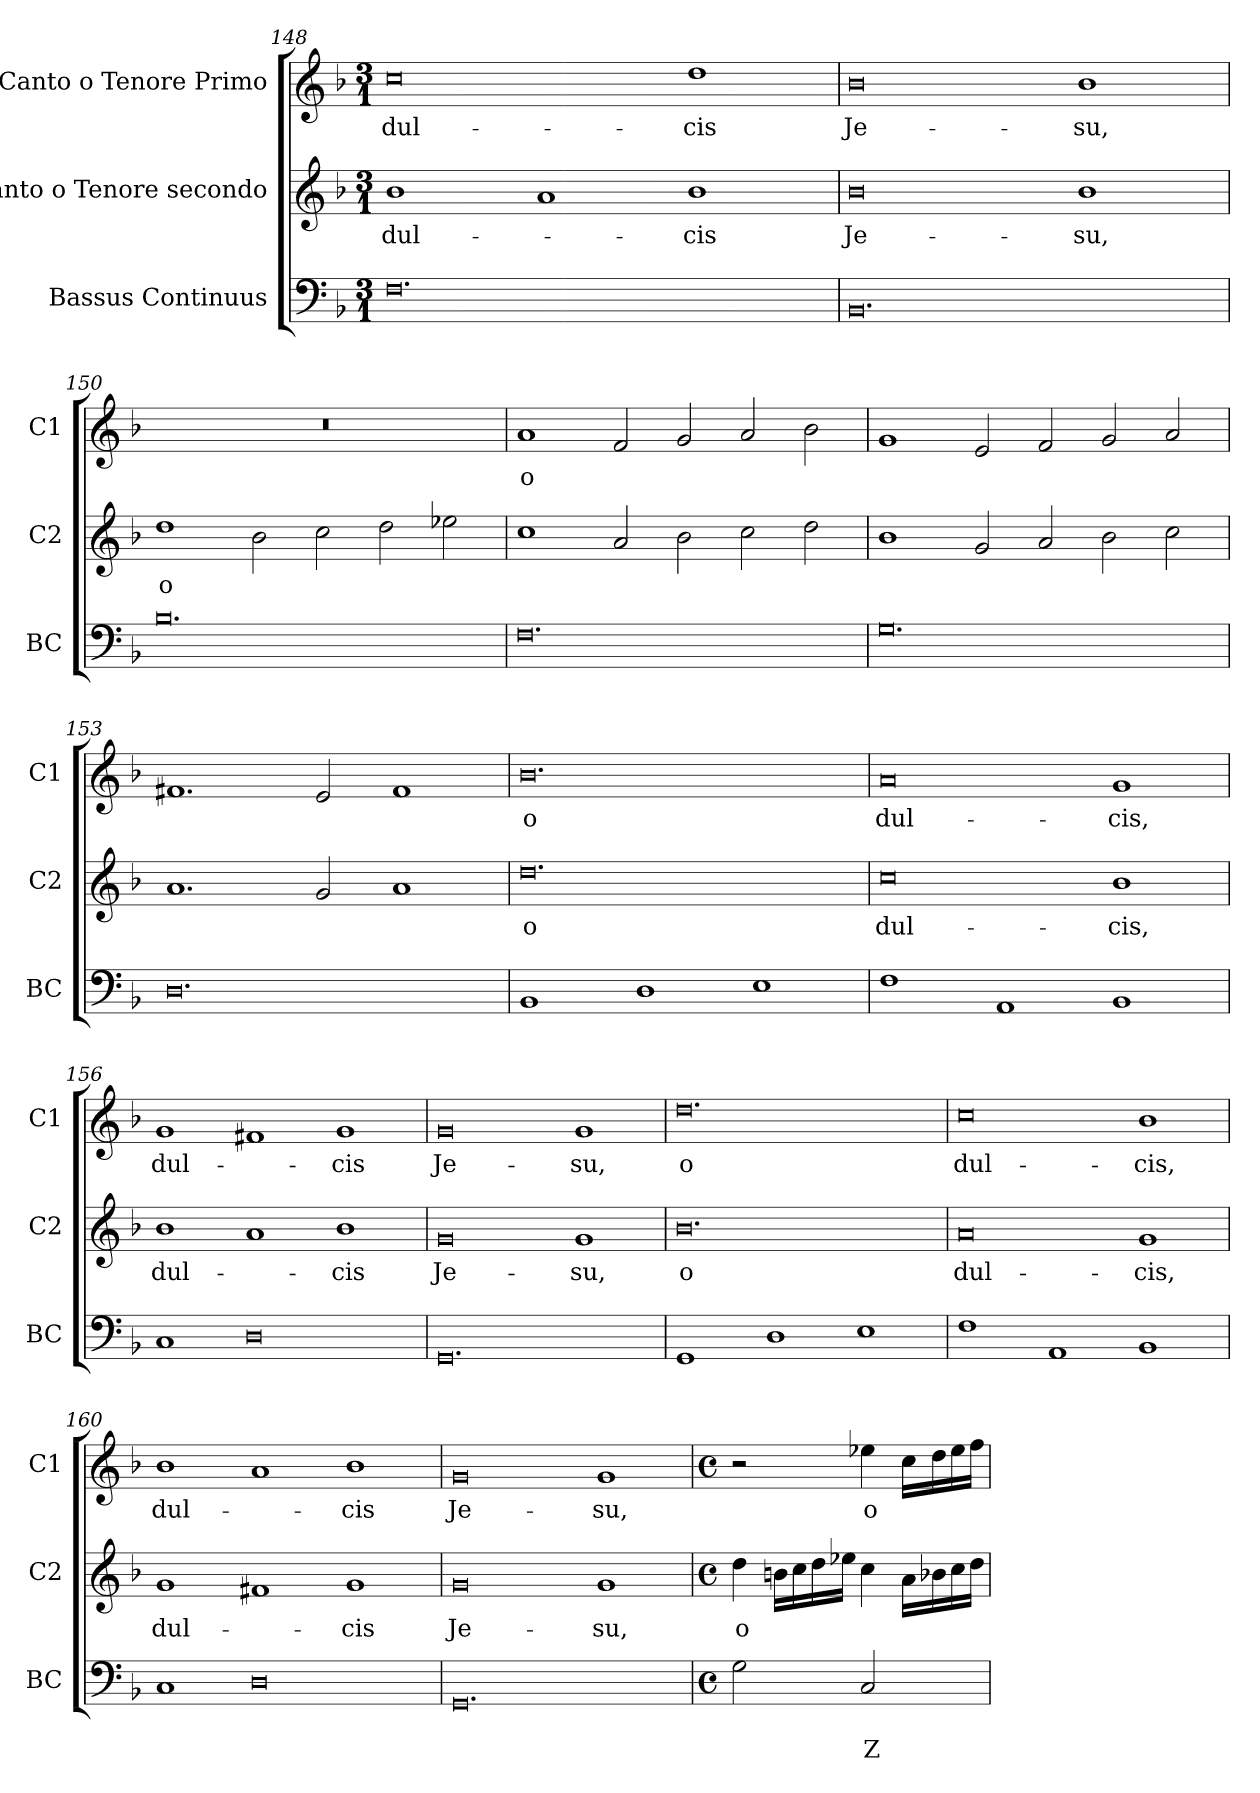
**kern	**text	**text	**kern	**text	**kern	**text
*part3	*part3	*part3	*part2	*part2	*part1	*part1
*staff3	*staff3	*staff3	*staff2	*staff2	*staff1	*staff1
*I"Bassus Continuus	*	*	*I"Canto o Tenore secondo	*	*I"Canto o Tenore Primo	*
*I'BC	*	*	*I'C2	*	*I'C1	*
*clefF4	*	*	*clefG2	*	*clefG2	*
*k[b-]	*	*	*k[b-]	*	*k[b-]	*
*F:	*	*	*F:	*	*F:	*
*M3/1	*	*	*M3/1	*	*M3/1	*
=148	=148	=148	=148	=148	=148	=148
!	!	!	!	!LO:LY:b	!	!LO:LY:b
0.F	.	.	1b-	dul-	0cc	dul-
.	.	.	1a	.	.	.
!	!	!	!	!LO:LY:b	!	!LO:LY:b
.	.	.	1b-	-cis	1dd	-cis
=149	=149	=149	=149	=149	=149	=149
!	!	!	!	!LO:LY:b	!	!LO:LY:b
0.BB-	.	.	0b-	Je-	0b-	Je-
!	!	!	!	!LO:LY:b	!	!LO:LY:b
.	.	.	1b-	-su,	1b-	-su,
!!LO:LB:g=z
=150	=150	=150	=150	=150	=150	=150
!	!	!	!	!LO:LY:b	!	!
0.B-	.	.	1dd	o	0.r	.
.	.	.	2b-\	.	.	.
.	.	.	2cc\	.	.	.
.	.	.	2dd\	.	.	.
.	.	.	2ee-X\	.	.	.
=151	=151	=151	=151	=151	=151	=151
!	!	!	!	!	!	!LO:LY:b
0.F	.	.	1cc	.	1a	o
.	.	.	2a/	.	2f/	.
.	.	.	2b-\	.	2g/	.
.	.	.	2cc\	.	2a/	.
.	.	.	2dd\	.	2b-\	.
=152	=152	=152	=152	=152	=152	=152
0.G	.	.	1b-	.	1g	.
.	.	.	2g/	.	2e/	.
.	.	.	2a/	.	2f/	.
.	.	.	2b-\	.	2g/	.
.	.	.	2cc\	.	2a/	.
=153	=153	=153	=153	=153	=153	=153
0.D	.	.	1.a	.	1.f#X	.
.	.	.	2g/	.	2e/	.
.	.	.	1a	.	1f#	.
=154	=154	=154	=154	=154	=154	=154
!	!	!	!	!LO:LY:b	!	!LO:LY:b
1BB-	.	.	0.dd	o	0.b-	o
1D	.	.	.	.	.	.
1E	.	.	.	.	.	.
=155	=155	=155	=155	=155	=155	=155
!	!	!	!	!LO:LY:b	!	!LO:LY:b
1F	.	.	0cc	dul-	0a	dul-
1AA	.	.	.	.	.	.
!	!	!	!	!LO:LY:b	!	!LO:LY:b
1BB-	.	.	1b-	-cis,	1g	-cis,
!!LO:LB:g=z
=156	=156	=156	=156	=156	=156	=156
!	!	!	!	!LO:LY:b	!	!LO:LY:b
1C	.	.	1b-	dul-	1g	dul-
0D	.	.	1a	.	1f#X	.
!	!	!	!	!LO:LY:b	!	!LO:LY:b
.	.	.	1b-	-cis	1g	-cis
=157	=157	=157	=157	=157	=157	=157
!	!	!	!	!LO:LY:b	!	!LO:LY:b
0.GG	.	.	0g	Je-	0g	Je-
!	!	!	!	!LO:LY:b	!	!LO:LY:b
.	.	.	1g	-su,	1g	-su,
=158	=158	=158	=158	=158	=158	=158
!	!	!	!	!LO:LY:b	!	!LO:LY:b
1GG	.	.	0.b-	o	0.dd	o
1D	.	.	.	.	.	.
1E	.	.	.	.	.	.
=159	=159	=159	=159	=159	=159	=159
!	!	!	!	!LO:LY:b	!	!LO:LY:b
1F	.	.	0a	dul-	0cc	dul-
1AA	.	.	.	.	.	.
!	!	!	!	!LO:LY:b	!	!LO:LY:b
1BB-	.	.	1g	-cis,	1b-	-cis,
=160	=160	=160	=160	=160	=160	=160
!	!	!	!	!LO:LY:b	!	!LO:LY:b
1C	.	.	1g	dul-	1b-	dul-
0D	.	.	1f#X	.	1a	.
!	!	!	!	!LO:LY:b	!	!LO:LY:b
.	.	.	1g	-cis	1b-	-cis
=161	=161	=161	=161	=161	=161	=161
!	!	!	!	!LO:LY:b	!	!LO:LY:b
0.GG	.	.	0g	Je-	0g	Je-
!	!	!	!	!LO:LY:b	!	!LO:LY:b
.	.	.	1g	-su,	1g	-su,
!!LO:LB:g=z
=162	=162	=162	=162	=162	=162	=162
*M4/4	*	*	*M4/4	*	*M4/4	*
*met(c)	*	*	*met(c)	*	*met(c)	*
!	!	!	!	!LO:LY:b	!	!
2G\	.	.	4dd\	o	2r	.
.	.	.	16bn\LL	.	.	.
.	.	.	16cc\	.	.	.
.	.	.	16dd\	.	.	.
.	.	.	16ee-X\JJ	.	.	.
!	!	!LO:LY:b	!	!	!	!LO:LY:b
2C/	.	Z	4cc\	.	4ee-X\	o
.	.	.	16a\LL	.	16cc\LL	.
.	.	.	16b-X\	.	16dd\	.
.	.	.	16cc\	.	16ee-\	.
.	.	.	16dd\JJ	.	16ff\JJ	.
=	=	=	=	=	=	=
*-	*-	*-	*-	*-	*-	*-
